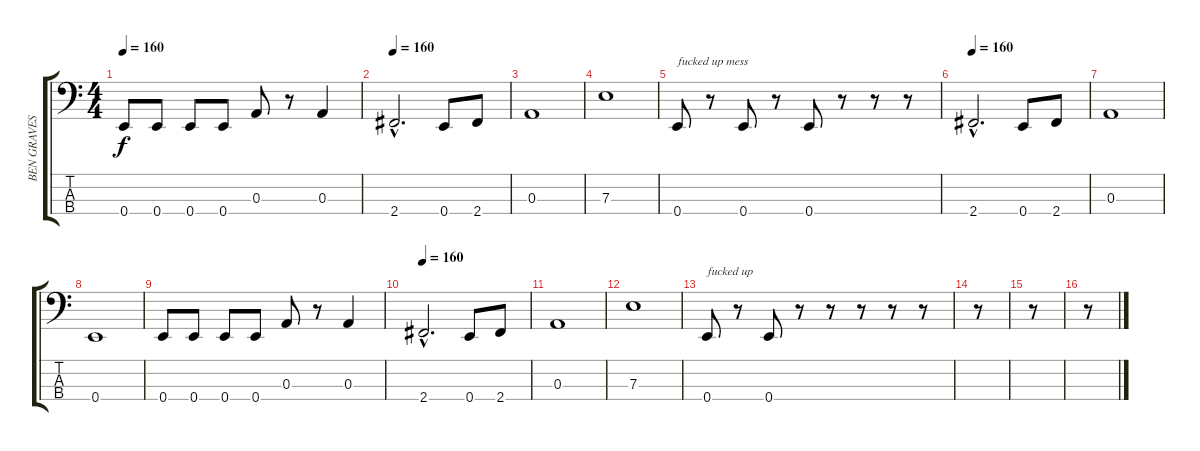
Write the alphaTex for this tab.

\track ("BEN GRAVES" "BEN GRAVES") {instrument electricbasspick}
\staff {score tabs}
\tuning (G2 D2 A1 E1) {hide}
\ts (4 4)
\tempo 160
\clef f4
\ks c
0.4.8{dy f} 0.4.8 0.4.8 0.4.8 0.3.8 r.8 0.3.4 |
\tempo 160
2.4{hac}.2{d} 0.4.8 2.4.8 |
0.3.1 |
7.3.1 |
0.4.8{txt "fucked up mess"} r.8 0.4.8 r.8 0.4.8 r.8 r.8 r.8 |
\tempo 160
2.4{hac}.2{d} 0.4.8 2.4.8 |
0.3.1 |
0.4.1 |
0.4.8 0.4.8 0.4.8 0.4.8 0.3.8 r.8 0.3.4 |
\tempo 160
2.4{hac}.2{d} 0.4.8 2.4.8 |
0.3.1 |
7.3.1 |
0.4.8{txt "fucked up"} r.8 0.4.8 r.8 r.8 r.8 r.8 r.8 |
r.8 |
r.8 |
r.8
